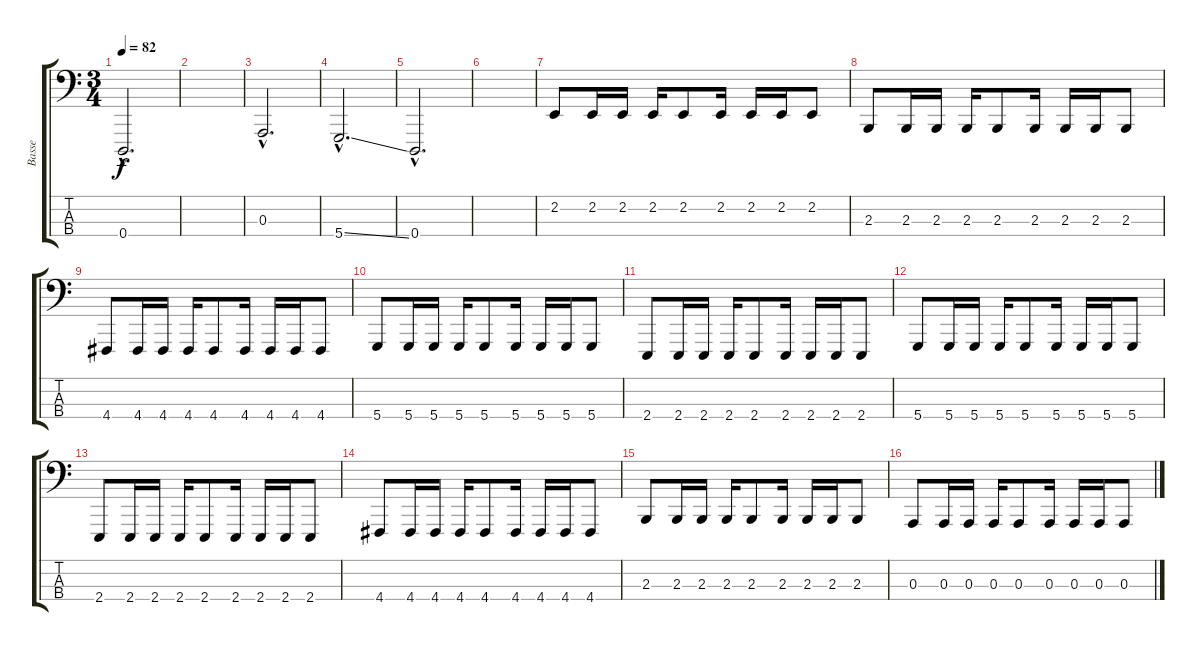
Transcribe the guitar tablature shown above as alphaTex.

\track ("Basse" "Basse") {instrument lead8bassandlead}
\staff {score tabs}
\tuning (G2 D2 A1 D1) {hide}
\ts (3 4)
\tempo 82
\clef f4
\ks c
0.4{hac}.2{d dy f} |
|
0.3{hac}.2{d} |
5.4{ss hac}.2{d} |
0.4{hac}.2{d} |
|
2.2.8 2.2.16 2.2.16 2.2.16 2.2.8 2.2.16 2.2.16 2.2.16 2.2.8 |
2.3.8 2.3.16 2.3.16 2.3.16 2.3.8 2.3.16 2.3.16 2.3.16 2.3.8 |
4.4.8 4.4.16 4.4.16 4.4.16 4.4.8 4.4.16 4.4.16 4.4.16 4.4.8 |
5.4.8 5.4.16 5.4.16 5.4.16 5.4.8 5.4.16 5.4.16 5.4.16 5.4.8 |
2.4.8 2.4.16 2.4.16 2.4.16 2.4.8 2.4.16 2.4.16 2.4.16 2.4.8 |
5.4.8 5.4.16 5.4.16 5.4.16 5.4.8 5.4.16 5.4.16 5.4.16 5.4.8 |
2.4.8 2.4.16 2.4.16 2.4.16 2.4.8 2.4.16 2.4.16 2.4.16 2.4.8 |
4.4.8 4.4.16 4.4.16 4.4.16 4.4.8 4.4.16 4.4.16 4.4.16 4.4.8 |
2.3.8 2.3.16 2.3.16 2.3.16 2.3.8 2.3.16 2.3.16 2.3.16 2.3.8 |
0.3.8 0.3.16 0.3.16 0.3.16 0.3.8 0.3.16 0.3.16 0.3.16 0.3.8
